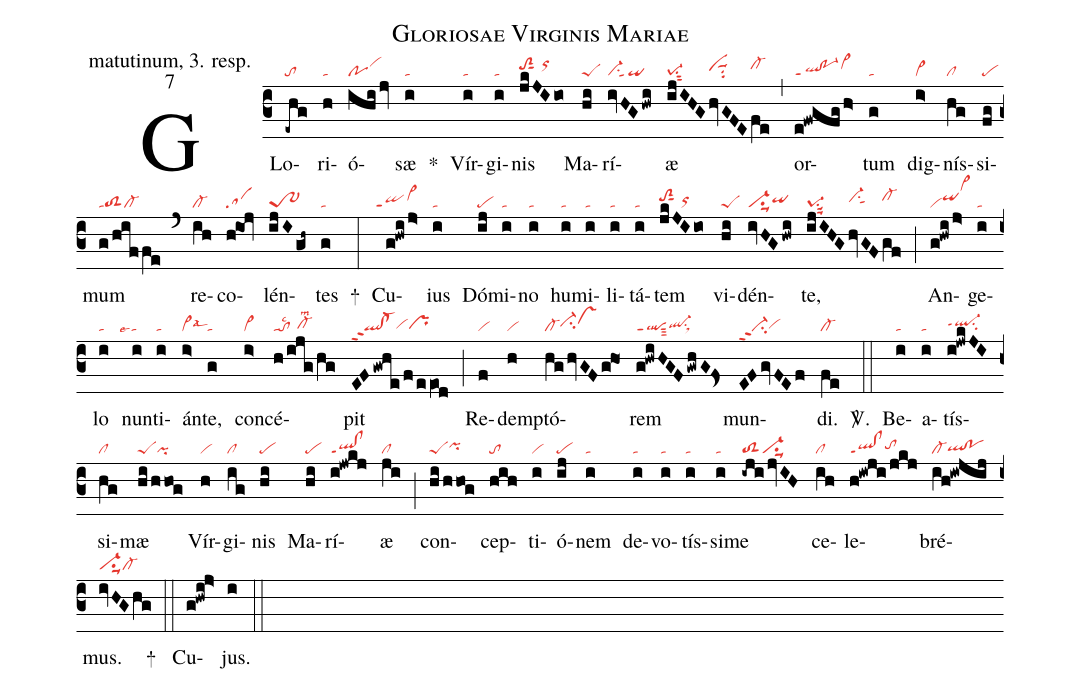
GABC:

name: Gloriosae Virginis Mariae;
office-part: matutinum, 3. resp.;
mode: 7;
nabc-lines: 1;
%%
(c3)
GLo(-ehg|to)ri(h|ta)ó(ihijv|povihj)sæ(i|ta) *()
Vír(i|ta)gi(i|ta)nis(jkJIio|toS2hisut1//orhj) Ma(hi|peS)rí(ivHGhwi|vi-su1sut1qi)æ(ijIHG|pe-1su1sut2|hvGFE|vihhsuu1su2|fe|cl-hi) (,)
or(e!fwgfg/h>|ql!po-1ppt1vi>hi)tum(g|ta) dig(i>|vi>)nís(hg|cl)si(fg|pe)mum(g/hif/fe|tatoS2cl-) (`)
re(ih|cl-)co(hiOj|sa)lén(ijIgh~|tr-~1)tes(g|ta) +(:)
Cu(g!hwi/j>|```qippt1vi>hi)ius(i|ta) Dó(ij|pe)mi(i|ta)no(i|ta) hu(i|ta)mi(i|ta)li(i|ta)tá(i|ta)tem(jkJIio|toS2hisut1//orhh) vi(hi|peS)dén(ivHGhwi|vi-su1suu1qihh)te,(ijIHG|pe-1su1suu2|hvGF|vi-hhsu1sut1|gf|cl-hi) (;)
An(g!hwi/j>|viqihivi>hm)ge(i|ta)lo(i|ta) nun(i|````talse4)ti(i|ta)án(i>|vi>lsal6)te,(g|ta) con(i>|vi>)cé(h/ijg/hg|tatolsc2//cl-hglsm2)pit(EFgwhe/f/eeOd|ql!cl-ppt2vihgprhg) (;)
Re(f|vi)dem(h|vi)ptó(hghvGFg!ho1|cl-ci-hhvshi)rem(g!hwiHGFgwhG!fs<|qlppt1sut3ql-hgsu1sux1) mun(EFgvFEf|vi-ppt2su2vihg)di.(fe|cl-) <sp>V/</sp>.(::)
Be(i|ta)a(i|ta)tís(i!jwkJI|ql-hhppt1su2)si(hg|cl)mæ(hi/hhog|peSpi) Vír(h|vi)gi(ig|cl)nis(hi|pe) Ma(hi|pe)rí(i!jwkj|ql!clppt1)æ(ji|cl) (;)
con(hi/hhog|peSpihh)cep(hih|to)ti(i|vi)ó(ij|pe)nem(i|ta) de(i|ta)vo(i|ta)tís(i|ta)si(i|ta)me(-ijijvIH|toS2vi-su1suu1) ce(ih|cl)le(h!iwji/jkj|ql!clppt1tohh)bré(ih!iwjij|cl-qlhg!pohg)mus.(ivHGhg|vi-su1suu1cl-) +(::)
Cu(g!hwi!j>)jus.(i) (::)
